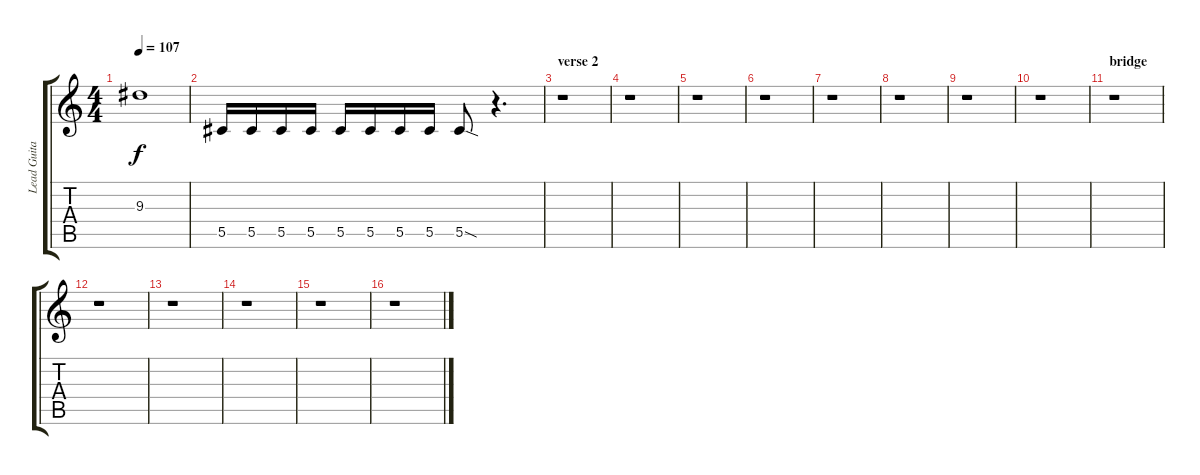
\track ("Lead Guitar 2" "Lead Guita") {instrument distortionguitar}
\staff {score tabs}
\tuning (Eb4 Bb3 Gb3 Db3 Ab2 Eb2) {hide}
\ts (4 4)
\tempo 107
\clef g2
\ks c
9.3.1{dy f} |
5.5.16 5.5.16 5.5.16 5.5.16 5.5.16 5.5.16 5.5.16 5.5.16 5.5{sod}.8 r.4{d} |
\section ("" "verse 2")
r.1 |
r.1 |
r.1 |
r.1 |
r.1 |
r.1 |
r.1 |
r.1 |
\section ("" "bridge")
r.1 |
r.1 |
r.1 |
r.1 |
r.1 |
r.1
